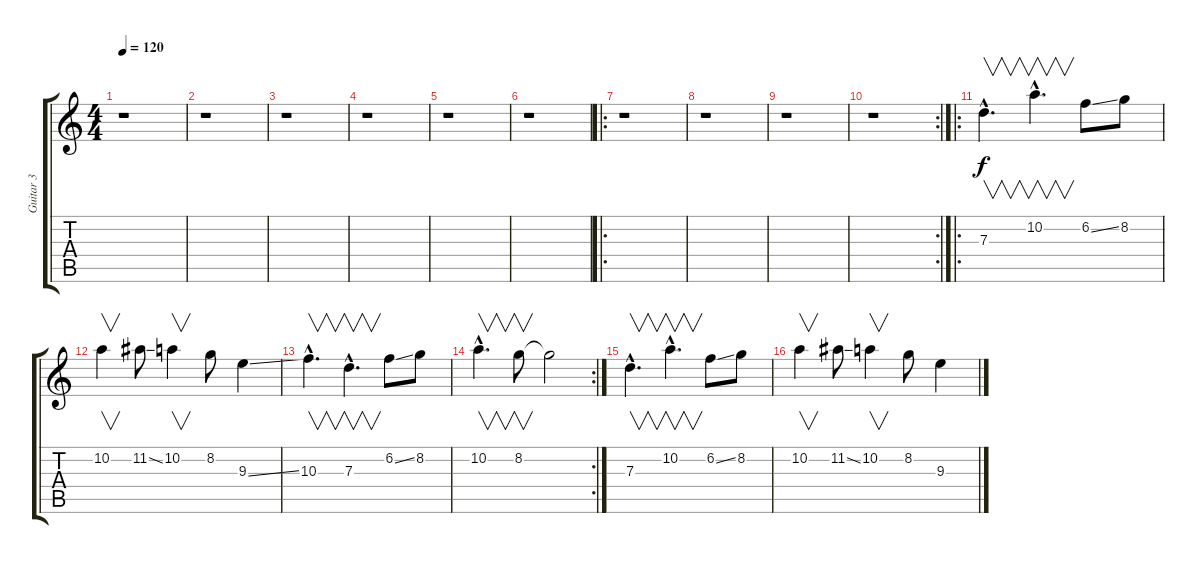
\track ("Guitar 3" "Guitar 3") {instrument distortionguitar}
\staff {score tabs}
\tuning (E4 B3 G3 D3 A2 E2) {hide}
\ts (4 4)
\tempo 120
\clef g2
\ks c
r.1{dy f} |
r.1 |
r.1 |
r.1 |
r.1 |
r.1 |
\ro
r.1 |
r.1 |
r.1 |
\rc 2
r.1 |
\ro
7.3{hac}.4{v d} 10.2{hac}.4{v d} 6.2{ss}.8 8.2.8 |
10.2.4{v} 11.2{ss}.8 10.2.4{v} 8.2.8 9.3{ss}.4 |
10.3{hac}.4{v d} 7.3{hac}.4{v d} 6.2{ss}.8 8.2.8 |
\rc 2
10.2{hac}.4{v d} 8.2.8{v} 8.2{t}.2 |
7.3{hac}.4{v d} 10.2{hac}.4{v d} 6.2{ss}.8 8.2.8 |
10.2.4{v} 11.2{ss}.8 10.2.4{v} 8.2.8 9.3{ss}.4
